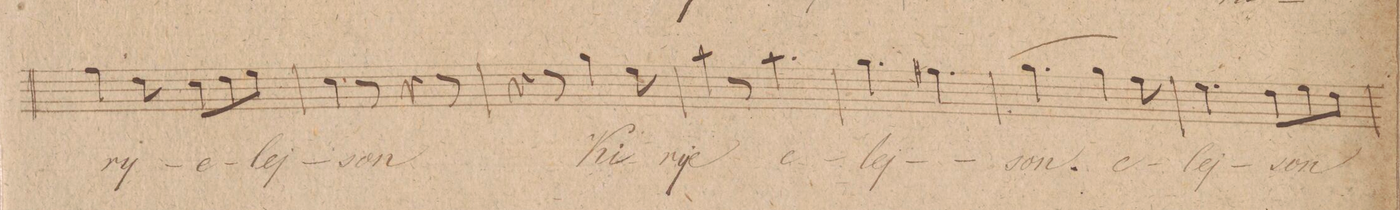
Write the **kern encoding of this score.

**kern	**text	**dynam
*I"Canto	*	*
*clefC1	*	*
*k[]	*	*
*M6/8	*	*
4dd\	-rij-	.
8b\	-e-	.
8a\L	.	.
8b\	.	.
8cc\J	-lej-	.
=14	=14	=14
4a\	-son	.
8r	.	.
4r	.	.
8r	.	.
=15	=15	=15
4r	.	.
8r	.	.
4ee\	Ki-	.
8cc\	.	.
=16	=16	=16
4gg\	-rije	.
8r	.	.
4.ff\	e-	.
=17	=17	=17
4.ee\	-lej-	.
4.dd#X\	.	.
=18	=18	=18
[4.ee\	-son	.
4ee\]	.	.
8dd\	e-	.
=19	=19	=19
4.cc\	-lej-	.
8b\L	-son	.
8cc\	.	.
8b\J	.	.
=20	=20	=20
*-	*-	*-
